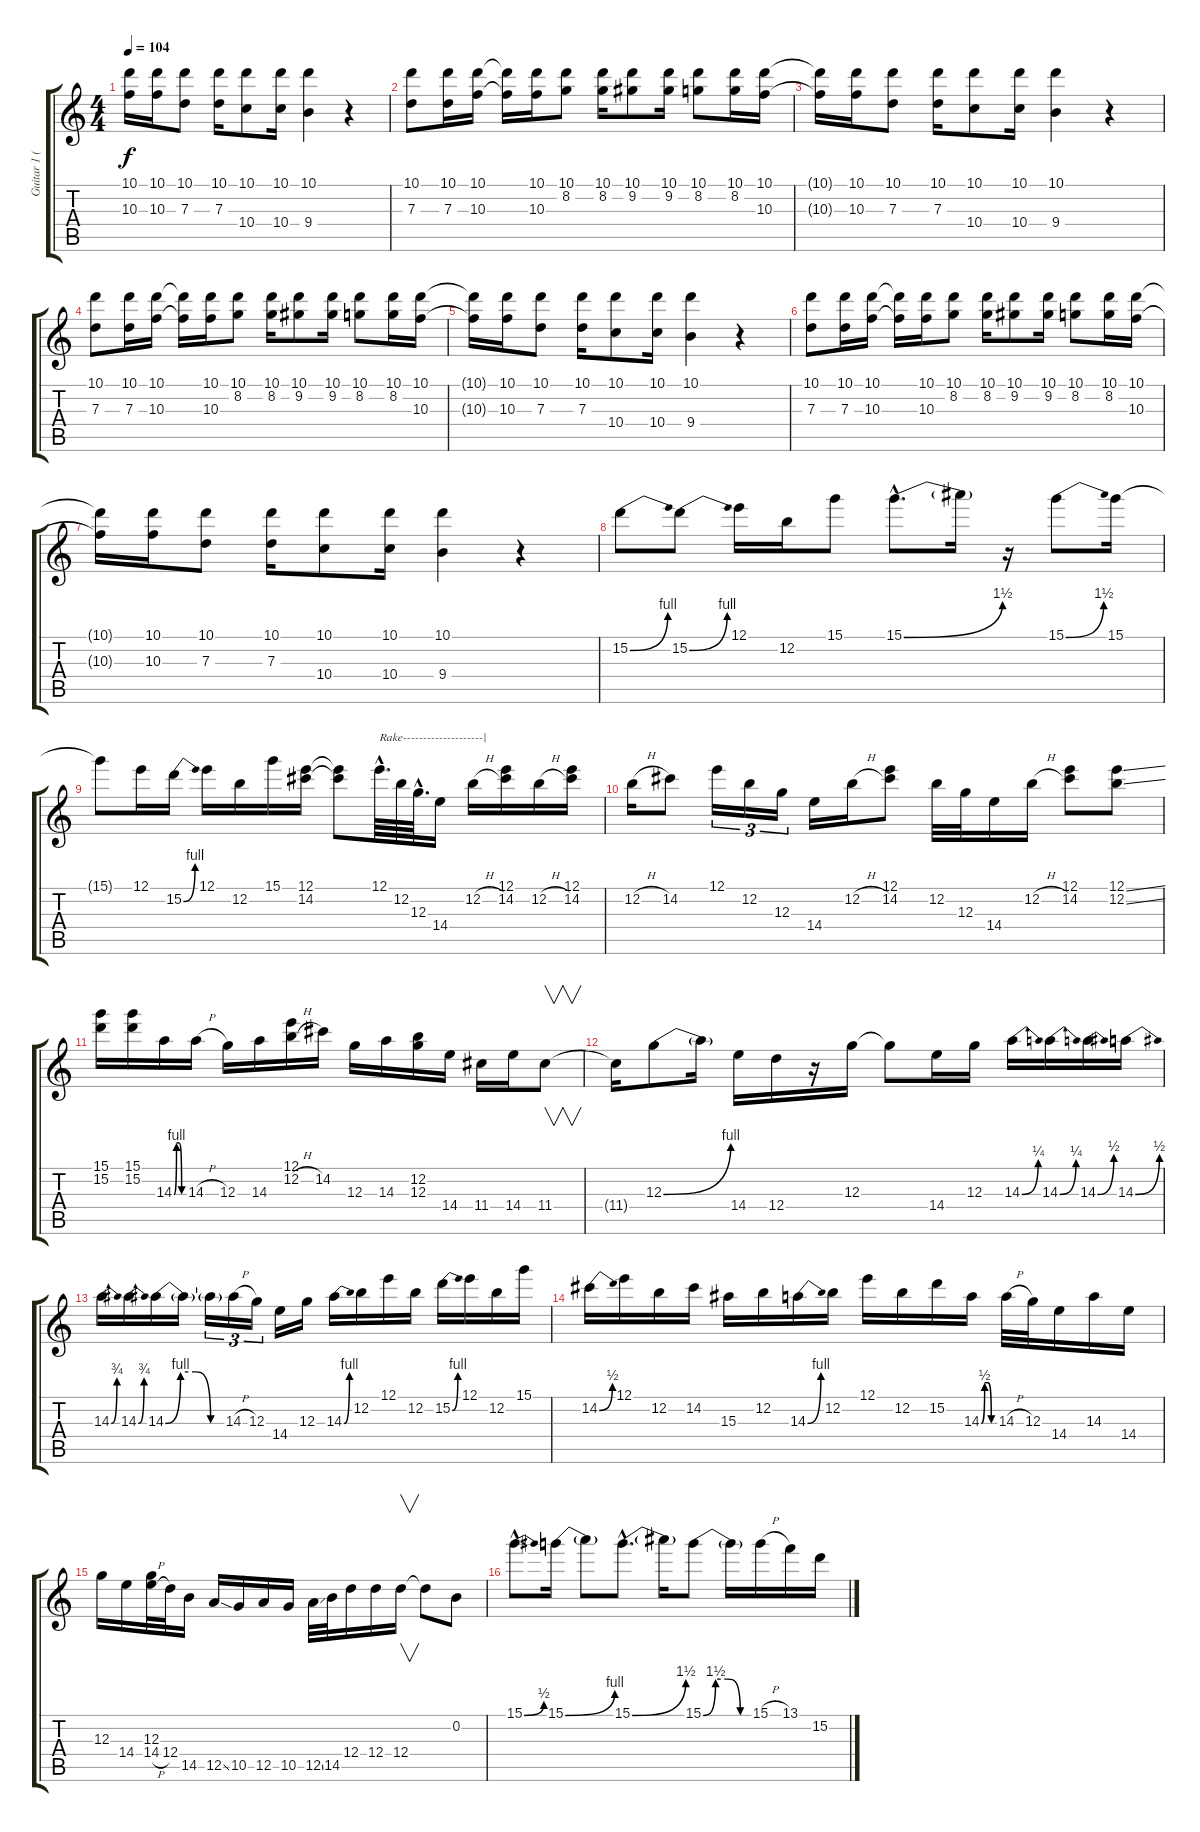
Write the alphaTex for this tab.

\track ("Guitar 1 (solo)" "Guitar 1 (") {instrument distortionguitar}
\staff {score tabs}
\tuning (E4 B3 G3 D3 A2 E2) {hide}
\ts (4 4)
\tempo 104
\clef g2
\ks c
(10.1{t} 10.3{t}).16{dy f} (10.1 10.3).16 (10.1 7.3).8 (10.1 7.3).16 (10.1 10.4).8 (10.1 10.4).16 (10.1 9.4).4 r.4 |
(10.1 7.3).8 (10.1 7.3).16 (10.1 10.3).16 (10.1{t} 10.3{t}).16 (10.1 10.3).16 (10.1 8.2).8 (10.1 8.2).16 (10.1 9.2).8 (10.1 9.2).16 (10.1 8.2).8 (10.1 8.2).16 (10.1 10.3).16 |
(10.1{t} 10.3{t}).16 (10.1 10.3).16 (10.1 7.3).8 (10.1 7.3).16 (10.1 10.4).8 (10.1 10.4).16 (10.1 9.4).4 r.4 |
(10.1 7.3).8 (10.1 7.3).16 (10.1 10.3).16 (10.1{t} 10.3{t}).16 (10.1 10.3).16 (10.1 8.2).8 (10.1 8.2).16 (10.1 9.2).8 (10.1 9.2).16 (10.1 8.2).8 (10.1 8.2).16 (10.1 10.3).16 |
(10.1{t} 10.3{t}).16 (10.1 10.3).16 (10.1 7.3).8 (10.1 7.3).16 (10.1 10.4).8 (10.1 10.4).16 (10.1 9.4).4 r.4 |
(10.1 7.3).8 (10.1 7.3).16 (10.1 10.3).16 (10.1{t} 10.3{t}).16 (10.1 10.3).16 (10.1 8.2).8 (10.1 8.2).16 (10.1 9.2).8 (10.1 9.2).16 (10.1 8.2).8 (10.1 8.2).16 (10.1 10.3).16 |
(10.1{t} 10.3{t}).16 (10.1 10.3).16 (10.1 7.3).8 (10.1 7.3).16 (10.1 10.4).8 (10.1 10.4).16 (10.1 9.4).4 r.4 |
15.2{be (bend 0 0 60 4)}.8 15.2{be (bend 0 0 60 4)}.8 12.1.16 12.2.16 15.1.8 15.1{be (bend 0 0 60 6) hac}.8{d} 15.1{t}.16 r.16 15.1{be (bend 0 0 60 6)}.8 15.1.16 |
15.1{t}.8 12.1.16 15.2{be (bend 0 0 60 4)}.16 12.1.16 12.2.16 15.1.16 (12.1 14.2).16 (12.1{t} 14.2{t}).8 12.1{hac}.64{d txt "Rake--------------------|"} 12.2.64 12.3{hac}.64{d} 14.4.16 12.2{h}.16 (12.1 14.2).16 12.2{h}.16 (12.1 14.2).16 |
12.2{h}.16 14.2.8 12.1.16{tu (3 2)} 12.2.16{tu (3 2)} 12.3.16{tu (3 2)} 14.4.16 12.2{h}.16 (12.1 14.2).8 12.2.32 12.3.32 14.4.16 12.2{h}.16 (12.1 14.2).8 (12.1{ss} 12.2{ss}).8 |
(15.1 15.2).16 (15.1 15.2).16 14.3{be (custom 0 0 15 4 30 4 45 0 60 0)}.16 14.3{h}.16 12.3.16 14.3.16 (12.1 12.2{h}).16 14.2.16 12.3.16 14.3.16 (12.2 12.3).16 14.4.16 11.4.16 14.4.16 11.4.8{v} |
11.4{t}.16 12.3{be (bend 0 0 60 4)}.8 12.3{t}.16 14.4.16 12.4.16 r.16 12.3.16 12.3{t}.8 14.4.16 12.3.16 14.3{be (bend 0 0 60 1)}.16 14.3{be (bend 0 0 60 1)}.16 14.3{be (bend 0 0 60 2)}.16 14.3{be (bend 0 0 60 2)}.16 |
14.3{be (bend 0 0 60 3)}.16 14.3{be (bend 0 0 60 3)}.16 14.3{be (custom 0 0 15 4 30 4 45 0 60 0)}.16 14.3{t}.16 14.3{t}.16{tu (3 2)} 14.3{h}.16{tu (3 2)} 12.3.16{tu (3 2)} 14.4.16 12.3.16 14.3{be (bend 0 0 60 4)}.16 12.2.16 12.1.16 12.2.16 15.2{be (bend 0 0 60 4)}.16 12.1.16 12.2.16 15.1.16 |
14.2{be (bend 0 0 60 2)}.16 12.1.16 12.2.16 14.2.16 15.3.16 12.2.16 14.3{be (bend 0 0 60 4)}.16 12.2.16 12.1.16 12.2.16 15.2.16 14.3{be (custom 0 0 15 2 30 2 45 0 60 0)}.16 14.3{h}.32 12.3.32 14.4.16 14.3.16 14.4.16 |
12.3.16 14.4.16 (12.3 14.4{h}).32 12.4.32 14.5.16 12.5{ss}.16 10.5.16 12.5.16 10.5.16 12.5{ss}.32 14.5.32 12.4.16 12.4.16 12.4.16{v} 12.4{t}.8 0.2.8 |
15.1{be (bend 0 0 60 2) hac}.8{d} 15.1{be (bend 0 0 60 4)}.16 15.1{t}.8 15.1{be (bend 0 0 60 6) hac}.8{d} 15.1{t}.16 15.1{be (custom 0 0 15 6 30 6 45 0 60 0)}.8 15.1{t}.16 15.1{h}.16 13.1.16 15.2.16
